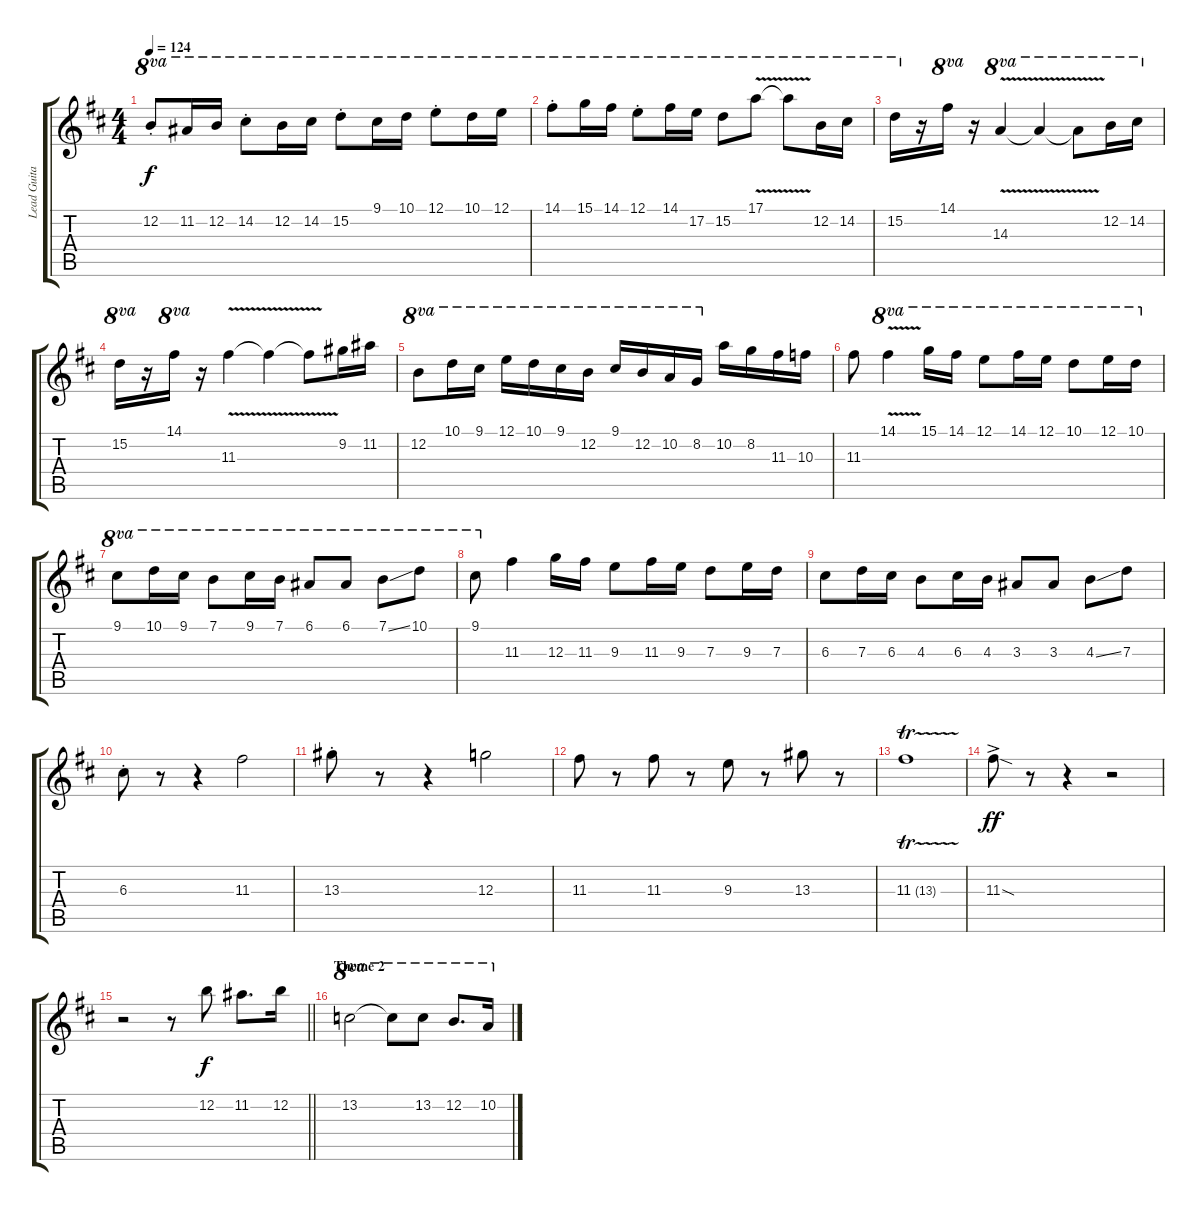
\track ("Lead Guitar" "Lead Guita") {instrument distortionguitar}
\staff {score tabs}
\tuning (E4 B3 G3 D3 A2 E2) {hide}
\ts (4 4)
\tempo 124
\clef g2
\ks d
12.2{st}.8{ot 8va dy f} 11.2.16{ot 8va} 12.2.16{ot 8va} 14.2{st}.8{ot 8va} 12.2.16{ot 8va} 14.2.16{ot 8va} 15.2{st}.8{ot 8va} 9.1.16{ot 8va} 10.1.16{ot 8va} 12.1{st}.8{ot 8va} 10.1.16{ot 8va} 12.1.16{ot 8va} |
14.1{st}.8{ot 8va} 15.1.16{ot 8va} 14.1.16{ot 8va} 12.1{st}.8{ot 8va} 14.1.16{ot 8va} 17.2.16{ot 8va} 15.2.8{ot 8va} 17.1{v}.8{ot 8va} 17.1{v t}.8{ot 8va} 12.2.16{ot 8va} 14.2.16{ot 8va} |
15.2.16{ot 8va} r.16 14.1.16{ot 8va} r.16 14.3{v}.4{ot 8va} 14.3{v t}.4{ot 8va} 14.3{v t}.8{ot 8va} 12.2.16{ot 8va} 14.2.16{ot 8va} |
\ks bminor
15.2.16{ot 8va} r.16 14.1.16{ot 8va} r.16 11.3{v}.4 11.3{v t}.4 11.3{v t}.8 9.2.16 11.2.16 |
\ks d
12.2.8{ot 8va} 10.1.16{ot 8va} 9.1.16{ot 8va} 12.1.16{ot 8va} 10.1.16{ot 8va} 9.1.16{ot 8va} 12.2.16{ot 8va} 9.1.16{ot 8va} 12.2.16{ot 8va} 10.2.16{ot 8va} 8.2.16{ot 8va} 10.2.16 8.2.16 11.3.16 10.3.16 |
\ks bminor
11.3.8 14.1{v}.4{ot 8va} 15.1.16{ot 8va} 14.1.16{ot 8va} 12.1.8{ot 8va} 14.1.16{ot 8va} 12.1.16{ot 8va} 10.1.8{ot 8va} 12.1.16{ot 8va} 10.1.16{ot 8va} |
9.1.8{ot 8va} 10.1.16{ot 8va} 9.1.16{ot 8va} 7.1.8{ot 8va} 9.1.16{ot 8va} 7.1.16{ot 8va} 6.1.8{ot 8va} 6.1.8{ot 8va} 7.1{ss}.8{ot 8va} 10.1.8{ot 8va} |
\ks d
9.1.8{ot 8va} 11.3.4 12.3.16 11.3.16 9.3.8 11.3.16 9.3.16 7.3.8 9.3.16 7.3.16 |
\ks bminor
6.3.8 7.3.16 6.3.16 4.3.8 6.3.16 4.3.16 3.3.8 3.3.8 4.3{ss}.8 7.3.8 |
6.3{st}.8 r.8 r.4 11.3.2 |
13.3{st}.8 r.8 r.4 12.3.2 |
11.3.8 r.8 11.3.8 r.8 9.3.8 r.8 13.3.8 r.8 |
\ks d
11.3{tr (13 32)}.1 |
\ks bminor
11.3{sod ac}.8{dy ff} r.8 r.4 r.2 |
\barLineRight lightlight
r.2 r.8 12.2.8{dy f} 11.2.8{d} 12.2.16 |
\section ("" "Theme 2")
13.2.2{ot 8va} 13.2{t}.8{ot 8va} 13.2.8{ot 8va} 12.2.8{d ot 8va} 10.2.16{ot 8va}
